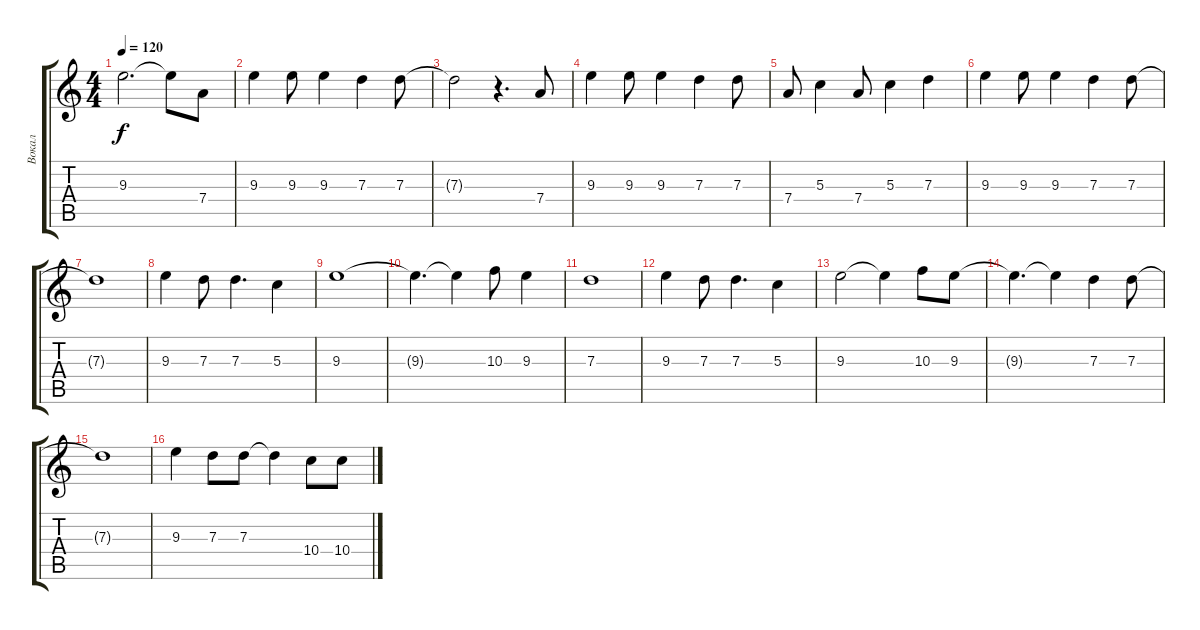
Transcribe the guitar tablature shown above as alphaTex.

\track ("Вокал" "Вокал") {instrument distortionguitar}
\staff {score tabs}
\tuning (E4 B3 G3 D3 A2 E2) {hide}
\ts (4 4)
\tempo 120
\clef g2
\ks c
9.3.2{d dy f} 9.3{t}.8 7.4.8 |
9.3.4 9.3.8 9.3.4 7.3.4 7.3.8 |
7.3{t}.2 r.4{d} 7.4.8 |
9.3.4 9.3.8 9.3.4 7.3.4 7.3.8 |
7.4.8 5.3.4 7.4.8 5.3.4 7.3.4 |
9.3.4 9.3.8 9.3.4 7.3.4 7.3.8 |
7.3{t}.1 |
9.3.4 7.3.8 7.3.4{d} 5.3.4 |
9.3.1 |
9.3{t}.4{d} 9.3{t}.4 10.3.8 9.3.4 |
7.3.1 |
9.3.4 7.3.8 7.3.4{d} 5.3.4 |
9.3.2 9.3{t}.4 10.3.8 9.3.8 |
9.3{t}.4{d} 9.3{t}.4 7.3.4 7.3.8 |
7.3{t}.1 |
9.3.4 7.3.8 7.3.8 7.3{t}.4 10.4.8 10.4.8
